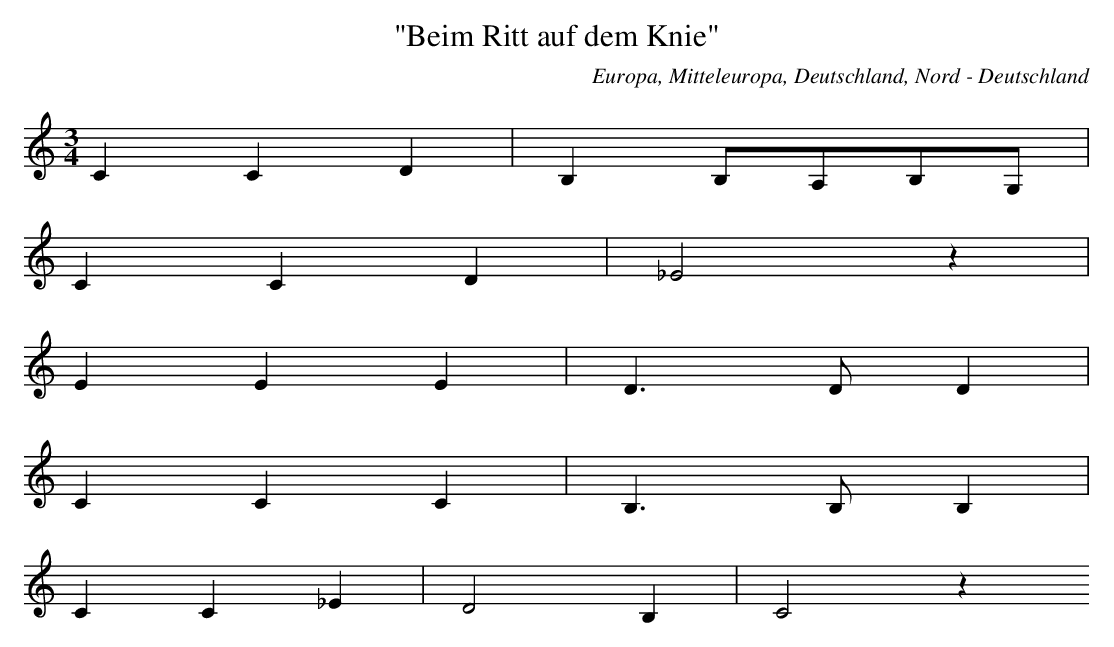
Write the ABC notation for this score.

X:1
T: "Beim Ritt auf dem Knie"
O: Europa, Mitteleuropa, Deutschland, Nord - Deutschland
M: 3/4
L: 1/8
K: C
C2C2D2 | B,2B,A,B,G, |
C2C2D2 | _E4z2 |
E2E2E2 | D3DD2 |
C2C2C2 | B,3B,B,2 |
C2C2_E2 | D4B,2 | C4z2
